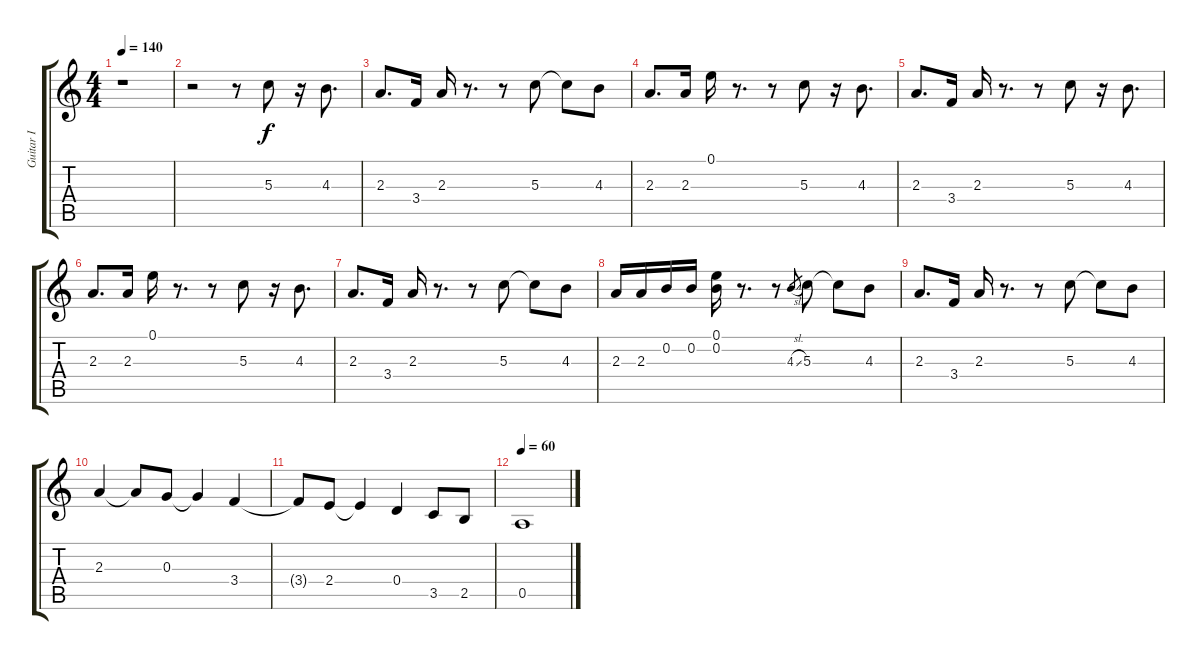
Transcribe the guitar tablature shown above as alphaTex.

\track ("Guitar I" "Guitar I") {instrument overdrivenguitar}
\staff {score tabs}
\tuning (E4 B3 G3 D3 A2 E2) {hide}
\ts (4 4)
\tempo 140
\clef g2
\ks c
r.1{dy f} |
r.2 r.8 5.3.8 r.16 4.3.8{d} |
2.3.8{d} 3.4.16 2.3.16 r.8{d} r.8 5.3.8 5.3{t}.8 4.3.8 |
2.3.8{d} 2.3.16 0.1.16 r.8{d} r.8 5.3.8 r.16 4.3.8{d} |
2.3.8{d} 3.4.16 2.3.16 r.8{d} r.8 5.3.8 r.16 4.3.8{d} |
2.3.8{d} 2.3.16 0.1.16 r.8{d} r.8 5.3.8 r.16 4.3.8{d} |
2.3.8{d} 3.4.16 2.3.16 r.8{d} r.8 5.3.8 5.3{t}.8 4.3.8 |
2.3.16 2.3.16 0.2.16 0.2.16 (0.1 0.2).16 r.8{d} r.8 4.3{sl}.8{gr} 5.3.8 5.3{t}.8 4.3.8 |
2.3.8{d} 3.4.16 2.3.16 r.8{d} r.8 5.3.8 5.3{t}.8 4.3.8 |
2.3.4 2.3{t}.8 0.3.8 0.3{t}.4 3.4.4 |
3.4{t}.8 2.4.8 2.4{t}.4 0.4.4 3.5.8 2.5.8 |
\tempo 60
0.5.1{volume 0}
